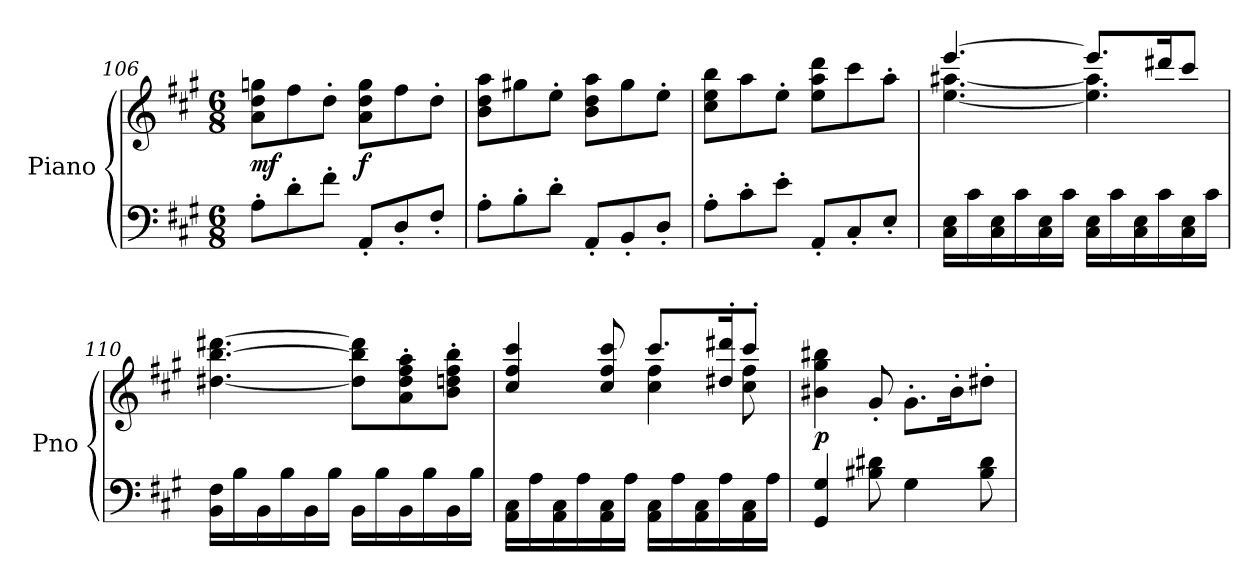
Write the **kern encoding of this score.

**kern	**kern	**dynam
*part1	*part1	*part1
*staff2	*staff1	*staff1/2
*I"Piano	*	*
*I'Pno	*	*
*clefF4	*clefG2	*
*k[f#c#g#]	*k[f#c#g#]	*
*M6/8	*M6/8	*
=106	=106	=106
!	!	!LO:DY:b
8A'\L	8a\ 8dd\ 8ggn\L	mf
8d'\	8ff#\	.
8f#'\J	8dd'\J	.
!	!	!LO:DY:b
8AA'/L	8a\ 8dd\ 8gg\L	f
8D'/	8ff#\	.
8F#'/J	8dd'\J	.
=107	=107	=107
8A'\L	8b\ 8dd\ 8aa\L	.
8B'\	8gg#X\	.
8d'\J	8ee'\J	.
8AA'/L	8b\ 8dd\ 8aa\L	.
8BB'/	8gg#\	.
8D'/J	8ee'\J	.
!!LO:LB:g=z
=108	=108	=108
8A'\L	8cc#\ 8ee\ 8bb\L	.
8c#'\	8aa\	.
8e'\J	8ee'\J	.
8AA'/L	8ee\ 8aa\ 8ddd\L	.
8C#'/	8ccc#\	.
8E'/J	8aa'\J	.
=109	=109	=109
*	*^	*
!	!	!	!LO:DY:b=2
!	!	!	!LO:DY:n=1:b
16C#\ 16E\LL	[4.eee/	[4.ee\ [4.aa#X\	mp ff
16c#\	.	.	.
16C#\ 16E\	.	.	.
16c#\	.	.	.
16C#\ 16E\	.	.	.
16c#\JJ	.	.	.
16C#\ 16E\LL	8.eee/L]	4.ee\] 4.aa#\]	.
16c#\	.	.	.
16C#\ 16E\	.	.	.
16c#\	16ddd#X/K	.	.
16C#\ 16E\	8ccc#/J	.	.
16c#\JJ	.	.	.
*	*v	*v	*
=110	=110	=110
16BB\ 16F#\LL	[4.dd#X\ [4.bb\ [4.ddd#X\	.
16B\	.	.
16BB\	.	.
16B\	.	.
16BB\	.	.
16B\JJ	.	.
16BB\LL	8dd#\] 8bb\] 8ddd#\]L	.
16B\	.	.
!	!	!LO:DY:b=2
!	!	!LO:DY:n=1:b
16BB\	8a\' 8dd#\' 8ff#\' 8aa\'	p mp
16B\	.	.
16BB\	8b\' 8ddn\' 8ff#\' 8bb\'J	.
16B\JJ	.	.
=111	=111	=111
*	*^	*
16AA\ 16C#\LL	4cc#/ 4ff#/ 4ccc#/	4.ryy	.
16A\	.	.	.
16AA\ 16C#\	.	.	.
16A\	.	.	.
16AA\ 16C#\	8cc#/ 8ff#/ 8ccc#/	.	.
16A\JJ	.	.	.
16AA\ 16C#\LL	8.ccc#/L	4cc#\ 4ff#\	.
16A\	.	.	.
16AA\ 16C#\	.	.	.
16A\	16dd#X/' 16ddd#X/'K	.	.
16AA\ 16C#\	8ccc#'/J	8cc#\ 8ff#\	.
16A\JJ	.	.	.
*	*v	*v	*
!!LO:PB:g=z
=112	=112	=112
!	!	!LO:DY:a=2
4GG#/ 4G#/	4b#X\ 4gg#\ 4bb#X\	p
8B#X\ 8d#X\	8g#'/	.
4G#\	8.g#'\L	.
.	16b#'\K	.
8B#\ 8d#\	8dd#X'\J	.
=	=	=
*-	*-	*-
